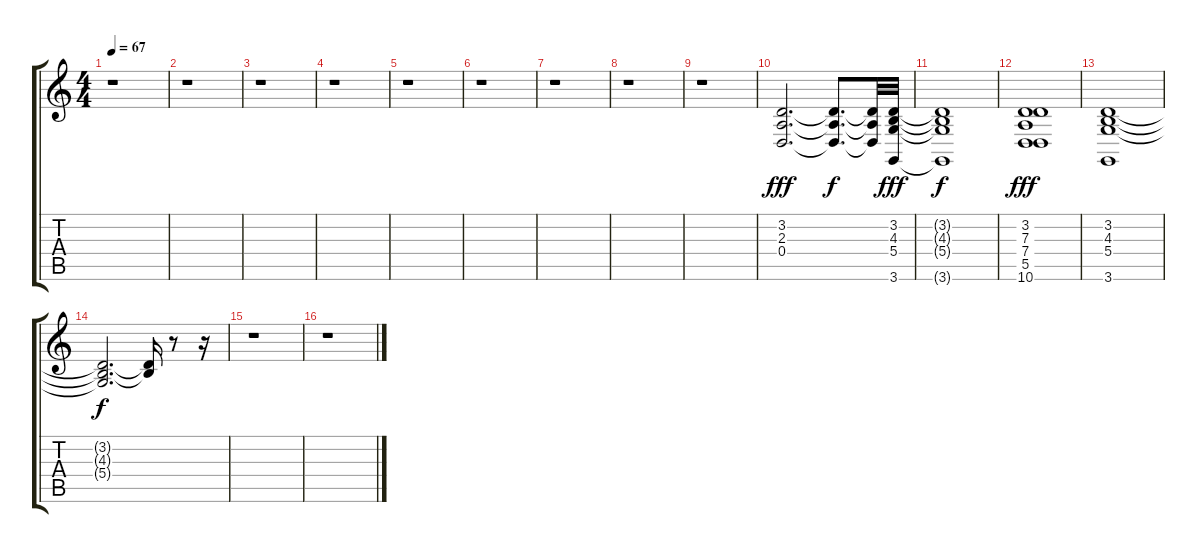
\track "" {instrument pad7halo}
\staff {score tabs}
\tuning (E4 B3 G3 D3 A2 E2) {hide}
\ts (4 4)
\tempo 67
\clef g2
\ks c
r.1{dy f} |
r.1 |
r.1 |
r.1 |
r.1 |
r.1 |
r.1 |
r.1 |
r.1 |
(3.2 2.3 0.4).2{d dy fff} (3.2{t} 2.3{t} 0.4{t}).8{d dy f} (3.2{t} 2.3{t} 0.4{t}).32 (3.2 4.3 5.4 3.6).32{dy fff} |
(3.2{t} 4.3{t} 5.4{t} 3.6{t}).1{dy f} |
(3.2 7.3 7.4 5.5 10.6).1{dy fff} |
(3.2 4.3 5.4 3.6).1 |
(3.2{t} 4.3{t} 5.4{t}).2{d dy f} (3.2{t} 4.3{t}).16 r.8 r.16 |
r.1 |
r.1
